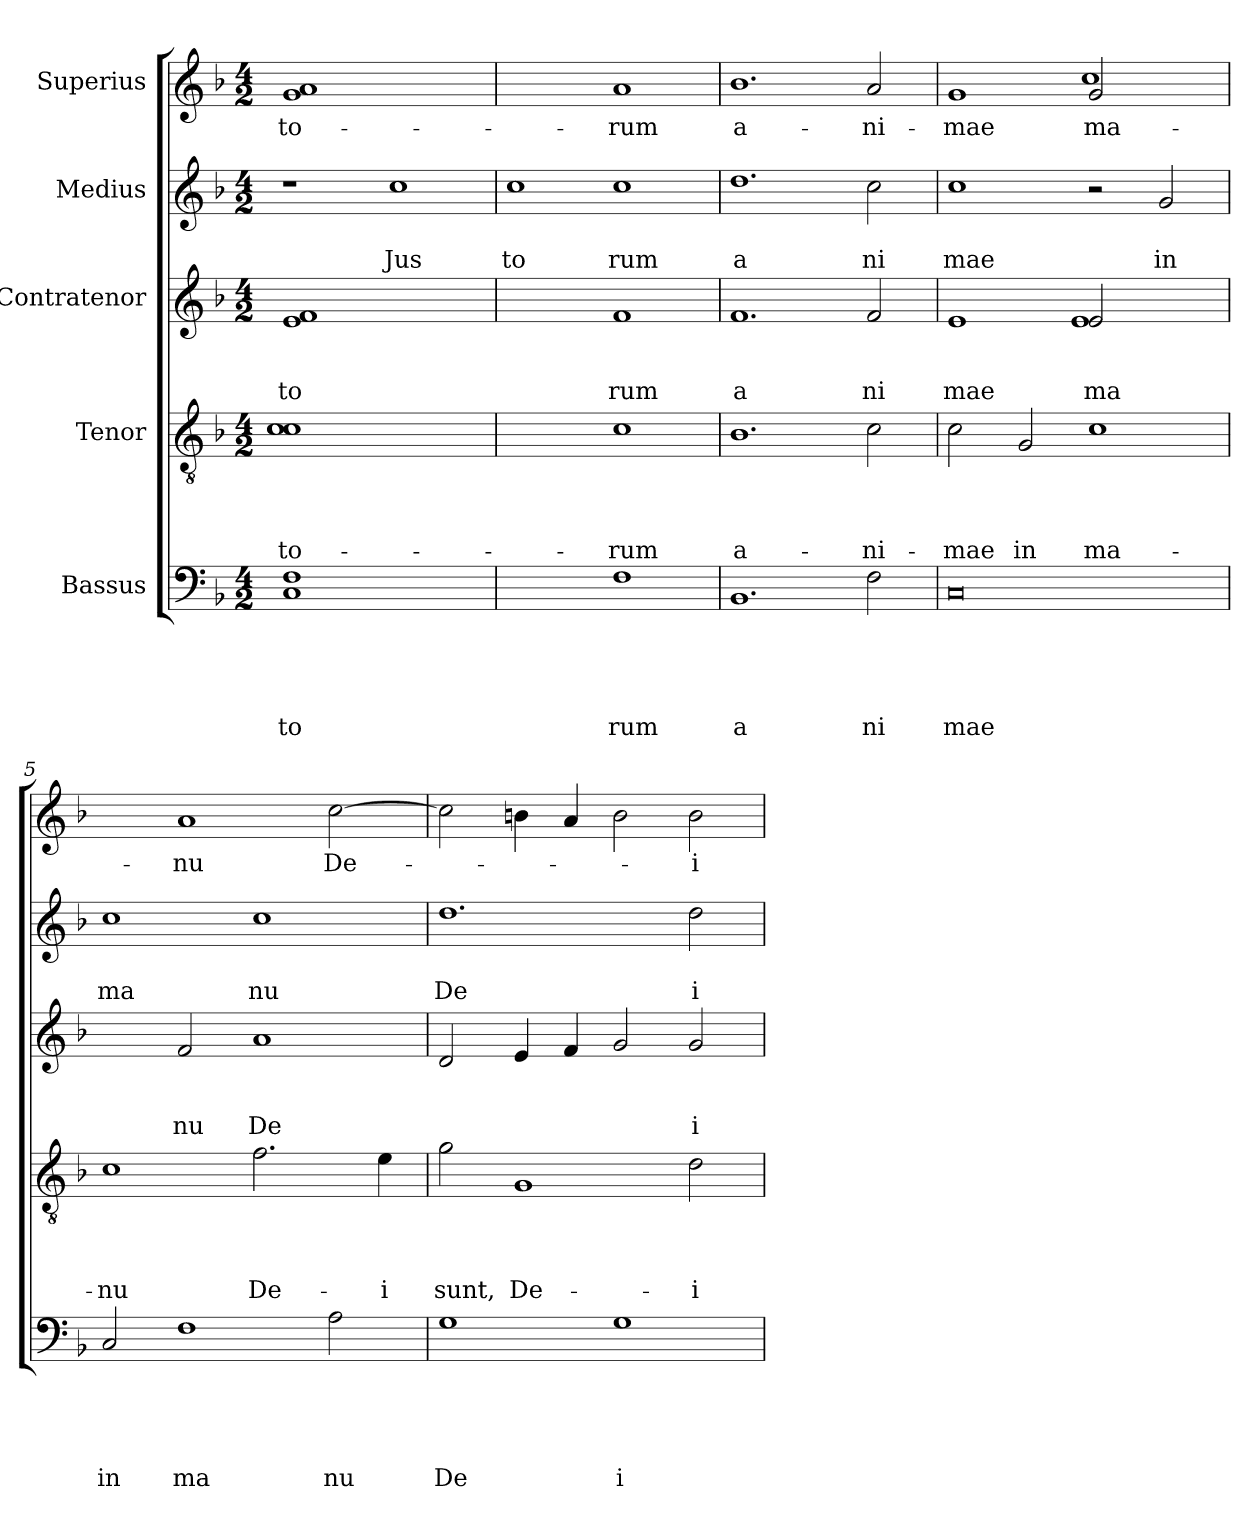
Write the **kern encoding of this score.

**kern	**text	**text	**text	**text	**text	**kern	**text	**text	**text	**text	**kern	**text	**text	**text	**kern	**text	**text	**kern	**text
*part5	*part5	*part5	*part5	*part5	*part5	*part4	*part4	*part4	*part4	*part4	*part3	*part3	*part3	*part3	*part2	*part2	*part2	*part1	*part1
*staff5	*staff5	*staff5	*staff5	*staff5	*staff5	*staff4	*staff4	*staff4	*staff4	*staff4	*staff3	*staff3	*staff3	*staff3	*staff2	*staff2	*staff2	*staff1	*staff1
*I"Bassus	*	*	*	*	*	*I"Tenor	*	*	*	*	*I"Contratenor	*	*	*	*I"Medius	*	*	*I"Superius	*
*clefF4	*	*	*	*	*	*clefGv2	*	*	*	*	*clefG2	*	*	*	*clefG2	*	*	*clefG2	*
*k[b-]	*	*	*	*	*	*k[b-]	*	*	*	*	*k[b-]	*	*	*	*k[b-]	*	*	*k[b-]	*
*F:	*	*	*	*	*	*F:	*	*	*	*	*F:	*	*	*	*F:	*	*	*F:	*
*M4/2	*	*	*	*	*	*M4/2	*	*	*	*	*M4/2	*	*	*	*M4/2	*	*	*M4/2	*
=1	=1	=1	=1	=1	=1	=1	=1	=1	=1	=1	=1	=1	=1	=1	=1	=1	=1	=1	=1
!	!	!	!	!	!LO:LY:b	!	!	!	!	!LO:LY:b	!	!	!	!LO:LY:b	!	!	!	!	!LO:LY:b
1C 1F	.	.	.	.	to	1c 1c	.	.	.	-to-	1e 1f	.	.	to	1r	.	.	1g 1a	-to-
!	!	!	!	!	!	!	!	!	!	!	!	!	!	!	!	!	!LO:LY:b	!	!
1ryy	.	.	.	.	.	1ryy	.	.	.	.	1ryy	.	.	.	1cc	.	Jus	1ryy	.
=2	=2	=2	=2	=2	=2	=2	=2	=2	=2	=2	=2	=2	=2	=2	=2	=2	=2	=2	=2
!	!	!	!	!	!	!	!	!	!	!	!	!	!	!	!	!	!LO:LY:b	!	!
1ryy	.	.	.	.	.	1ryy	.	.	.	.	1ryy	.	.	.	1cc	.	to	1ryy	.
!	!	!	!	!	!LO:LY:b	!	!	!	!	!LO:LY:b	!	!	!	!LO:LY:b	!	!	!LO:LY:b	!	!LO:LY:b
1F	.	.	.	.	rum	1c	.	.	.	-rum	1f	.	.	rum	1cc	.	rum	1a	-rum
=3	=3	=3	=3	=3	=3	=3	=3	=3	=3	=3	=3	=3	=3	=3	=3	=3	=3	=3	=3
!	!	!	!	!	!LO:LY:b	!	!	!	!	!LO:LY:b	!	!	!	!LO:LY:b	!	!	!LO:LY:b	!	!LO:LY:b
1.BB-	.	.	.	.	a	1.B-	.	.	.	a-	1.f	.	.	a	1.dd	.	a	1.b-	a-
!	!	!	!	!	!LO:LY:b	!	!	!	!	!LO:LY:b	!	!	!	!LO:LY:b	!	!	!LO:LY:b	!	!LO:LY:b
2F\	.	.	.	.	ni	2c\	.	.	.	-ni-	2f/	.	.	ni	2cc\	.	ni	2a/	-ni-
=4	=4	=4	=4	=4	=4	=4	=4	=4	=4	=4	=4	=4	=4	=4	=4	=4	=4	=4	=4
!	!	!	!	!	!LO:LY:b	!	!	!	!	!LO:LY:b	!	!	!	!LO:LY:b	!	!	!LO:LY:b	!	!LO:LY:b
*	*	*	*	*	*	*	*	*	*	*	*^	*	*	*	*	*	*	*^	*
0C	.	.	.	.	mae	2c\	.	.	.	-mae	1e	1ryy	.	.	mae	1cc	.	mae	1g	1ryy	-mae
!	!	!	!	!	!	!	!	!	!	!LO:LY:b	!	!	!	!	!	!	!	!	!	!	!
.	.	.	.	.	.	2G/	.	.	.	in	.	.	.	.	.	.	.	.	.	.	.
!	!	!	!	!	!	!	!	!	!	!LO:LY:b	!	!	!	!	!LO:LY:b	!	!	!	!	!	!
!	!	!	!	!	!	!	!	!	!	!	!	!	!	!	!LO:LY:b	!	!	!	!	!	!LO:LY:b
!	!	!	!	!	!	!	!	!	!	!	!	!	!	!	!	!	!	!	!	!	!LO:LY:b
.	.	.	.	.	.	1c	.	.	.	ma-	2e/	1e	.	.	ma	2r	.	.	2g/	1cc	ma-
!	!	!	!	!	!	!	!	!	!	!	!	!	!	!	!	!	!	!LO:LY:b	!	!	!
.	.	.	.	.	.	.	.	.	.	.	2ryy	.	.	.	.	2g/	.	in	2ryy	.	.
*	*	*	*	*	*	*	*	*	*	*	*v	*v	*	*	*	*	*	*	*v	*v	*
=5	=5	=5	=5	=5	=5	=5	=5	=5	=5	=5	=5	=5	=5	=5	=5	=5	=5	=5	=5
!	!	!	!	!	!LO:LY:b	!	!	!	!	!LO:LY:b	!	!	!	!	!	!	!LO:LY:b	!	!
2C/	.	.	.	.	in	1c	.	.	.	-nu	2ryy	.	.	.	1cc	.	ma	2ryy	.
!	!	!	!	!	!LO:LY:b	!	!	!	!	!	!	!	!	!LO:LY:b	!	!	!	!	!LO:LY:b
1F	.	.	.	.	ma	.	.	.	.	.	2f/	.	.	nu	.	.	.	1a	-nu
!	!	!	!	!	!	!	!	!	!	!LO:LY:b	!	!	!	!LO:LY:b	!	!	!LO:LY:b	!	!
.	.	.	.	.	.	2.f\	.	.	.	De-	1a	.	.	De	1cc	.	nu	.	.
!	!	!	!	!	!LO:LY:b	!	!	!	!	!	!	!	!	!	!	!	!	!	!LO:LY:b
2A\	.	.	.	.	nu	.	.	.	.	.	.	.	.	.	.	.	.	[<2cc\	De-
!	!	!	!	!	!	!	!	!	!	!LO:LY:b	!	!	!	!	!	!	!	!	!
.	.	.	.	.	.	4e\	.	.	.	-i	.	.	.	.	.	.	.	.	.
!!LO:LB:g=z
=6	=6	=6	=6	=6	=6	=6	=6	=6	=6	=6	=6	=6	=6	=6	=6	=6	=6	=6	=6
!	!	!	!	!	!LO:LY:b	!	!	!	!	!LO:LY:b	!	!	!	!	!	!	!LO:LY:b	!	!
1G	.	.	.	.	De	2g\	.	.	.	sunt,	2d/	.	.	.	1.dd	.	De	2cc\]	.
!	!	!	!	!	!	!	!	!	!	!LO:LY:b	!	!	!	!	!	!	!	!	!
.	.	.	.	.	.	1G	.	.	.	De-	4e/	.	.	.	.	.	.	4bn\	.
.	.	.	.	.	.	.	.	.	.	.	4f/	.	.	.	.	.	.	4a/	.
!	!	!	!	!	!LO:LY:b	!	!	!	!	!	!	!	!	!	!	!	!	!	!
1G	.	.	.	.	i	.	.	.	.	.	2g/	.	.	.	.	.	.	2b\	.
!	!	!	!	!	!	!	!	!	!	!LO:LY:b	!	!	!	!LO:LY:b	!	!	!LO:LY:b	!	!LO:LY:b
.	.	.	.	.	.	2d\	.	.	.	-i	2g/	.	.	i	2dd\	.	i	2b\	-i
=	=	=	=	=	=	=	=	=	=	=	=	=	=	=	=	=	=	=	=
*-	*-	*-	*-	*-	*-	*-	*-	*-	*-	*-	*-	*-	*-	*-	*-	*-	*-	*-	*-
